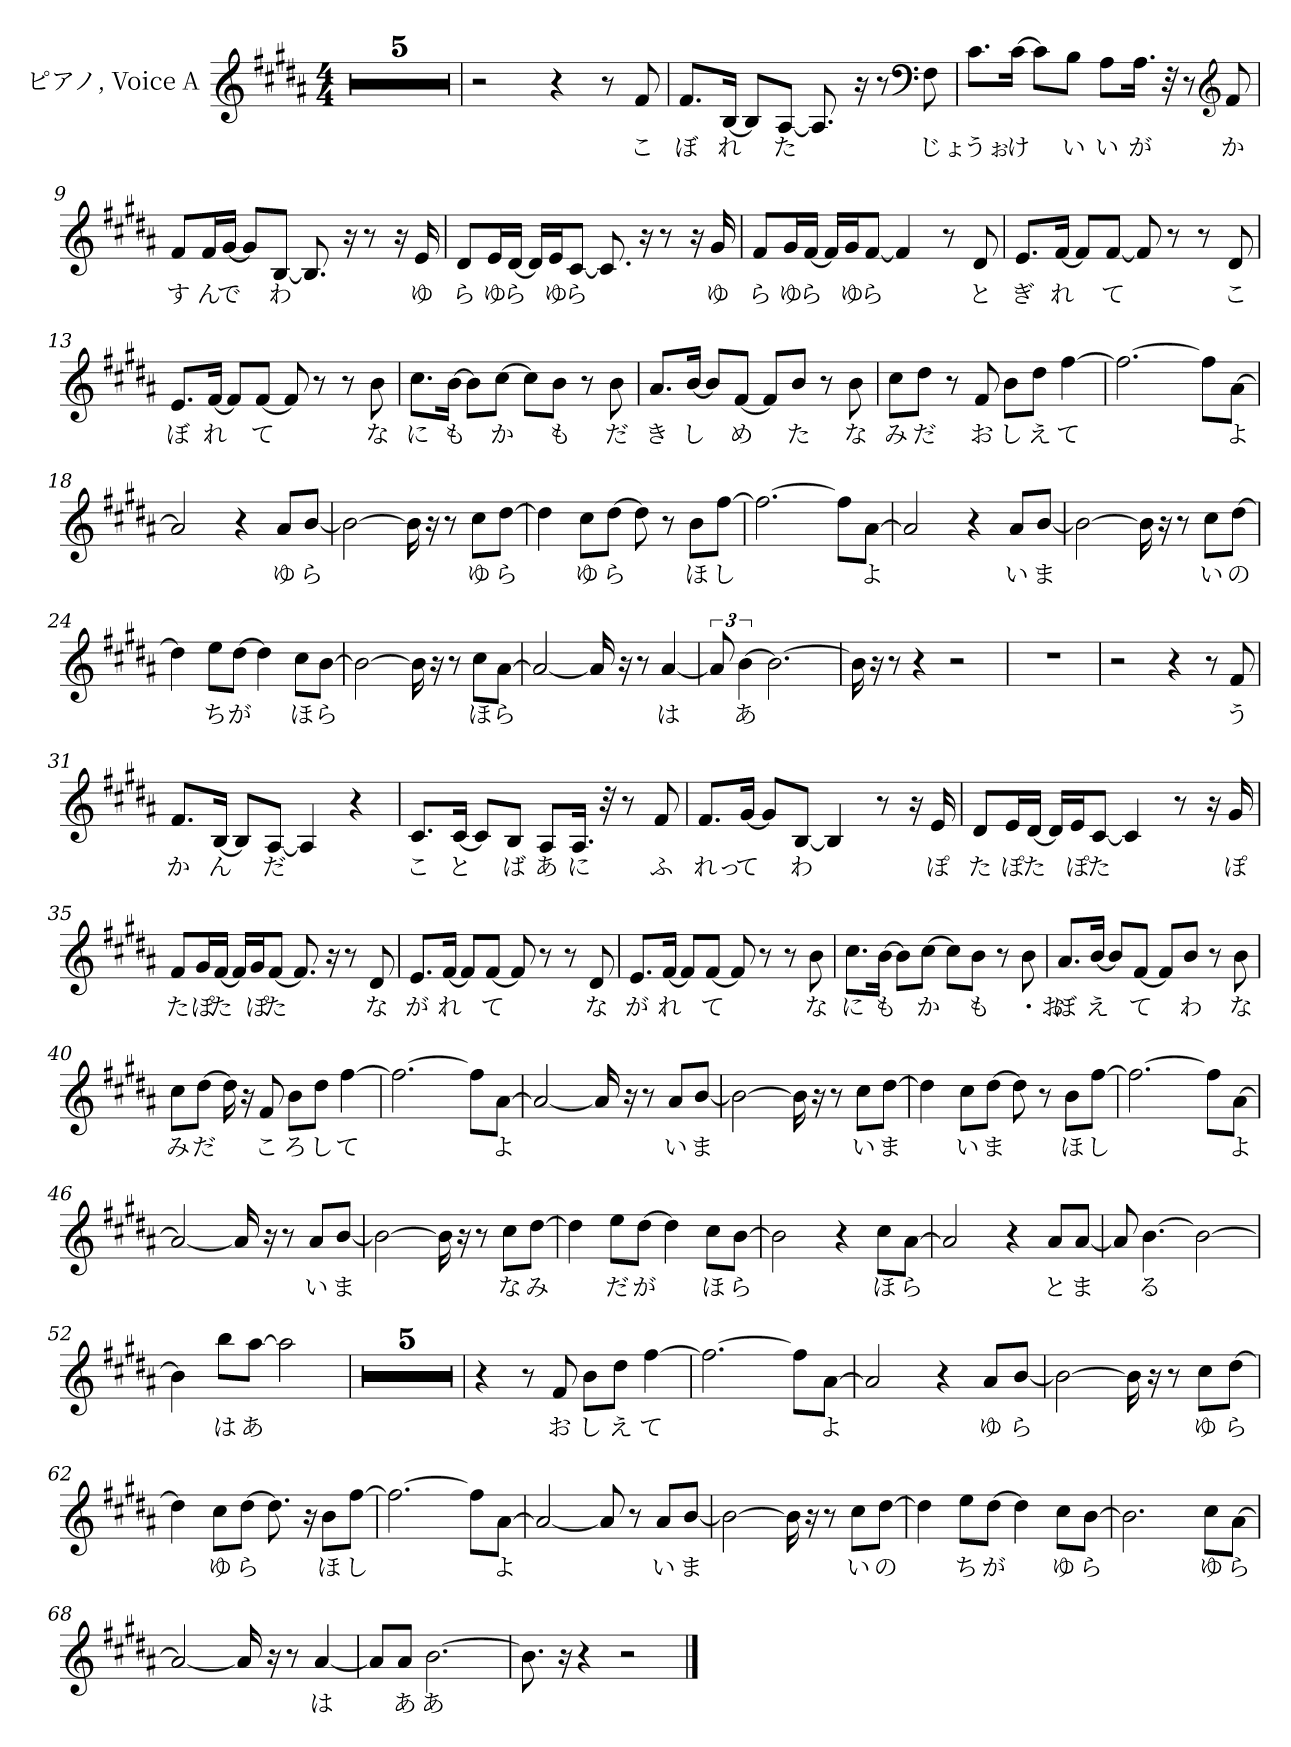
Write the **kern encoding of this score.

**kern	**text
*part1	*part1
*staff1	*staff1
*I"ピアノ, Voice A	*
*clefG2	*
*k[f#c#g#d#a#]	*
*M4/4	*
*MM90	*
=1	=1
1r	.
=2	=2
1r	.
=3	=3
1r	.
=4	=4
1r	.
=5	=5
1r	.
=6	=6
2r	.
4r	.
8r	.
!	!LO:LY:b
8f#/	こ
=7	=7
!	!LO:LY:b
8.f#/L	ぼ
!	!LO:LY:b
[16B/Jk	れ
8B/L]	.
!	!LO:LY:b
[8A#/J	た
8.A#/]	.
16r	.
8r	.
*clefF4	*
!	!LO:LY:b
8F#\	じょ
!!LO:LB:g=z
=8	=8
!	!LO:LY:b
8.c#\L	うぉ
!	!LO:LY:b
[16c#\Jk	け
8c#\L]	.
!	!LO:LY:b
8B\J	い
!	!LO:LY:b
8A#\L	い
!	!LO:LY:b
16.A#\Jk	が
32r	.
8r	.
*clefG2	*
!	!LO:LY:b
8f#/	か
=9	=9
!	!LO:LY:b
8f#/L	す
!	!LO:LY:b
16f#/L	ん
!	!LO:LY:b
[16g#/JJ	で
8g#/L]	.
!	!LO:LY:b
[8B/J	わ
8.B/]	.
16r	.
8r	.
16r	.
!	!LO:LY:b
16e/	ゆ
=10	=10
!	!LO:LY:b
8d#/L	ら
!	!LO:LY:b
16e/L	ゆ
!	!LO:LY:b
[16d#/JJ	ら
16d#/LL]	.
!	!LO:LY:b
16e/J	ゆ
!	!LO:LY:b
[8c#/J	ら
8.c#/]	.
16r	.
8r	.
16r	.
!	!LO:LY:b
16g#/	ゆ
!!LO:LB:g=z
=11	=11
!	!LO:LY:b
8f#/L	ら
!	!LO:LY:b
16g#/L	ゆ
!	!LO:LY:b
[16f#/JJ	ら
16f#/LL]	.
!	!LO:LY:b
16g#/J	ゆ
!	!LO:LY:b
[8f#/J	ら
4f#/]	.
8r	.
!	!LO:LY:b
8d#/	と
=12	=12
!	!LO:LY:b
8.e/L	ぎ
!	!LO:LY:b
[16f#/Jk	れ
8f#/L]	.
!	!LO:LY:b
[8f#/J	て
8f#/]	.
8r	.
8r	.
!	!LO:LY:b
8d#/	こ
=13	=13
!	!LO:LY:b
8.e/L	ぼ
!	!LO:LY:b
[16f#/Jk	れ
8f#/L]	.
!	!LO:LY:b
[8f#/J	て
8f#/]	.
8r	.
8r	.
!	!LO:LY:b
8b\	な
=14	=14
!	!LO:LY:b
8.cc#\L	に
!	!LO:LY:b
[16b\Jk	も
8b\L]	.
!	!LO:LY:b
[8cc#\J	か
8cc#\L]	.
!	!LO:LY:b
8b\J	も
8r	.
!	!LO:LY:b
8b\	だ
!!LO:LB:g=z
=15	=15
!	!LO:LY:b
8.a#/L	き
!	!LO:LY:b
[16b/Jk	し
8b/L]	.
!	!LO:LY:b
[8f#/J	め
8f#/L]	.
!	!LO:LY:b
8b/J	た
8r	.
!	!LO:LY:b
8b\	な
=16	=16
!	!LO:LY:b
8cc#\L	み
!	!LO:LY:b
8dd#\J	だ
8r	.
!	!LO:LY:b
8f#/	お
!	!LO:LY:b
8b\L	し
!	!LO:LY:b
8dd#\J	え
!	!LO:LY:b
[4ff#\	て
=17	=17
2.ff#\_	.
8ff#\L]	.
!	!LO:LY:b
[8a#\J	よ
=18	=18
2a#/]	.
4r	.
!	!LO:LY:b
8a#/L	ゆ
!	!LO:LY:b
[8b/J	ら
=19	=19
2b\_	.
16b\]	.
16r	.
8r	.
!	!LO:LY:b
8cc#\L	ゆ
!	!LO:LY:b
[8dd#\J	ら
=20	=20
4dd#\]	.
!	!LO:LY:b
8cc#\L	ゆ
!	!LO:LY:b
[8dd#\J	ら
8dd#\]	.
8r	.
!	!LO:LY:b
8b\L	ほ
!	!LO:LY:b
[8ff#\J	し
!!LO:LB:g=z
=21	=21
2.ff#\_	.
8ff#\L]	.
!	!LO:LY:b
[8a#\J	よ
=22	=22
2a#/]	.
4r	.
!	!LO:LY:b
8a#/L	い
!	!LO:LY:b
[8b/J	ま
=23	=23
2b\_	.
16b\]	.
16r	.
8r	.
!	!LO:LY:b
8cc#\L	い
!	!LO:LY:b
[8dd#\J	の
=24	=24
4dd#\]	.
!	!LO:LY:b
8ee\L	ち
!	!LO:LY:b
[8dd#\J	が
4dd#\]	.
!	!LO:LY:b
8cc#\L	ほ
!	!LO:LY:b
[8b\J	ら
=25	=25
2b\_	.
16b\]	.
16r	.
8r	.
!	!LO:LY:b
8cc#\L	ほ
!	!LO:LY:b
[8a#\J	ら
=26	=26
2a#/_	.
16a#/]	.
16r	.
8r	.
!	!LO:LY:b
[4a#/	は
=27	=27
12a#/]	.
!	!LO:LY:b
[6b\	あ
2.b\_	.
!!LO:LB:g=z
=28	=28
16b\]	.
16r	.
8r	.
4r	.
2r	.
=29	=29
1r	.
=30	=30
2r	.
4r	.
8r	.
!	!LO:LY:b
8f#/	う
=31	=31
!	!LO:LY:b
8.f#/L	か
!	!LO:LY:b
[16B/Jk	ん
8B/L]	.
!	!LO:LY:b
[8A#/J	だ
4A#/]	.
4r	.
=32	=32
!	!LO:LY:b
8.c#/L	こ
!	!LO:LY:b
[16c#/Jk	と
8c#/L]	.
!	!LO:LY:b
8B/J	ば
!	!LO:LY:b
8A#/L	あ
!	!LO:LY:b
16.A#/Jk	に
32r	.
8r	.
!	!LO:LY:b
8f#/	ふ
!!LO:LB:g=z
=33	=33
!	!LO:LY:b
8.f#/L	れっ
!	!LO:LY:b
[16g#/Jk	て
8g#/L]	.
!	!LO:LY:b
[8B/J	わ
4B/]	.
8r	.
16r	.
!	!LO:LY:b
16e/	ぽ
=34	=34
!	!LO:LY:b
8d#/L	た
!	!LO:LY:b
16e/L	ぽ
!	!LO:LY:b
[16d#/JJ	た
16d#/LL]	.
!	!LO:LY:b
16e/J	ぽ
!	!LO:LY:b
[8c#/J	た
4c#/]	.
8r	.
16r	.
!	!LO:LY:b
16g#/	ぽ
=35	=35
!	!LO:LY:b
8f#/L	た
!	!LO:LY:b
16g#/L	ぽ
!	!LO:LY:b
[16f#/JJ	た
16f#/LL]	.
!	!LO:LY:b
16g#/J	ぽ
!	!LO:LY:b
[8f#/J	た
8.f#/]	.
16r	.
8r	.
!	!LO:LY:b
8d#/	な
!!LO:LB:g=z
=36	=36
!	!LO:LY:b
8.e/L	が
!	!LO:LY:b
[16f#/Jk	れ
8f#/L]	.
!	!LO:LY:b
[8f#/J	て
8f#/]	.
8r	.
8r	.
!	!LO:LY:b
8d#/	な
=37	=37
!	!LO:LY:b
8.e/L	が
!	!LO:LY:b
[16f#/Jk	れ
8f#/L]	.
!	!LO:LY:b
[8f#/J	て
8f#/]	.
8r	.
8r	.
!	!LO:LY:b
8b\	な
=38	=38
!	!LO:LY:b
8.cc#\L	に
!	!LO:LY:b
[16b\Jk	も
8b\L]	.
!	!LO:LY:b
[8cc#\J	か
8cc#\L]	.
!	!LO:LY:b
8b\J	も
8r	.
!	!LO:LY:b
8b\	・お
=39	=39
!	!LO:LY:b
8.a#/L	ぼ
!	!LO:LY:b
[16b/Jk	え
8b/L]	.
!	!LO:LY:b
[8f#/J	て
8f#/L]	.
!	!LO:LY:b
8b/J	わ
8r	.
!	!LO:LY:b
8b\	な
!!LO:LB:g=z
=40	=40
!	!LO:LY:b
8cc#\L	み
!	!LO:LY:b
[8dd#\J	だ
16dd#\]	.
16r	.
!	!LO:LY:b
8f#/	こ
!	!LO:LY:b
8b\L	ろ
!	!LO:LY:b
8dd#\J	し
!	!LO:LY:b
[4ff#\	て
=41	=41
2.ff#\_	.
8ff#\L]	.
!	!LO:LY:b
[8a#\J	よ
=42	=42
2a#/_	.
16a#/]	.
16r	.
8r	.
!	!LO:LY:b
8a#/L	い
!	!LO:LY:b
[8b/J	ま
=43	=43
2b\_	.
16b\]	.
16r	.
8r	.
!	!LO:LY:b
8cc#\L	い
!	!LO:LY:b
[8dd#\J	ま
=44	=44
4dd#\]	.
!	!LO:LY:b
8cc#\L	い
!	!LO:LY:b
[8dd#\J	ま
8dd#\]	.
8r	.
!	!LO:LY:b
8b\L	ほ
!	!LO:LY:b
[8ff#\J	し
=45	=45
2.ff#\_	.
8ff#\L]	.
!	!LO:LY:b
[8a#\J	よ
!!LO:LB:g=z
=46	=46
2a#/_	.
16a#/]	.
16r	.
8r	.
!	!LO:LY:b
8a#/L	い
!	!LO:LY:b
[8b/J	ま
=47	=47
2b\_	.
16b\]	.
16r	.
8r	.
!	!LO:LY:b
8cc#\L	な
!	!LO:LY:b
[8dd#\J	み
=48	=48
4dd#\]	.
!	!LO:LY:b
8ee\L	だ
!	!LO:LY:b
[8dd#\J	が
4dd#\]	.
!	!LO:LY:b
8cc#\L	ほ
!	!LO:LY:b
[8b\J	ら
=49	=49
2b\]	.
4r	.
!	!LO:LY:b
8cc#\L	ほ
!	!LO:LY:b
[8a#\J	ら
=50	=50
2a#/]	.
4r	.
!	!LO:LY:b
8a#/L	と
!	!LO:LY:b
[8a#/J	ま
=51	=51
8a#/]	.
!	!LO:LY:b
[4.b\	る
2b\_	.
=52	=52
4b\]	.
!	!LO:LY:b
8bb\L	は
!	!LO:LY:b
[8aa#\J	あ
2aa#\]	.
!!LO:LB:g=z
=53	=53
1r	.
=54	=54
1r	.
=55	=55
1r	.
=56	=56
1r	.
=57	=57
1r	.
=58	=58
4r	.
8r	.
!	!LO:LY:b
8f#/	お
!	!LO:LY:b
8b\L	し
!	!LO:LY:b
8dd#\J	え
!	!LO:LY:b
[4ff#\	て
=59	=59
2.ff#\_	.
8ff#\L]	.
!	!LO:LY:b
[8a#\J	よ
=60	=60
2a#/]	.
4r	.
!	!LO:LY:b
8a#/L	ゆ
!	!LO:LY:b
[8b/J	ら
=61	=61
2b\_	.
16b\]	.
16r	.
8r	.
!	!LO:LY:b
8cc#\L	ゆ
!	!LO:LY:b
[8dd#\J	ら
!!LO:PB:g=z
=62	=62
4dd#\]	.
!	!LO:LY:b
8cc#\L	ゆ
!	!LO:LY:b
[8dd#\J	ら
8.dd#\]	.
16r	.
!	!LO:LY:b
8b\L	ほ
!	!LO:LY:b
[8ff#\J	し
=63	=63
2.ff#\_	.
8ff#\L]	.
!	!LO:LY:b
[8a#\J	よ
=64	=64
2a#/_	.
8a#/]	.
8r	.
!	!LO:LY:b
8a#/L	い
!	!LO:LY:b
[8b/J	ま
=65	=65
2b\_	.
16b\]	.
16r	.
8r	.
!	!LO:LY:b
8cc#\L	い
!	!LO:LY:b
[8dd#\J	の
=66	=66
4dd#\]	.
!	!LO:LY:b
8ee\L	ち
!	!LO:LY:b
[8dd#\J	が
4dd#\]	.
!	!LO:LY:b
8cc#\L	ゆ
!	!LO:LY:b
[8b\J	ら
=67	=67
2.b\]	.
!	!LO:LY:b
8cc#\L	ゆ
!	!LO:LY:b
[8a#\J	ら
!!LO:LB:g=z
=68	=68
2a#/_	.
16a#/]	.
16r	.
8r	.
!	!LO:LY:b
[4a#/	は
=69	=69
8a#/L]	.
!	!LO:LY:b
8a#/J	あ
!	!LO:LY:b
[2.b\	あ
=70	=70
8.b\]	.
16r	.
4r	.
2r	.
==	==
*-	*-
